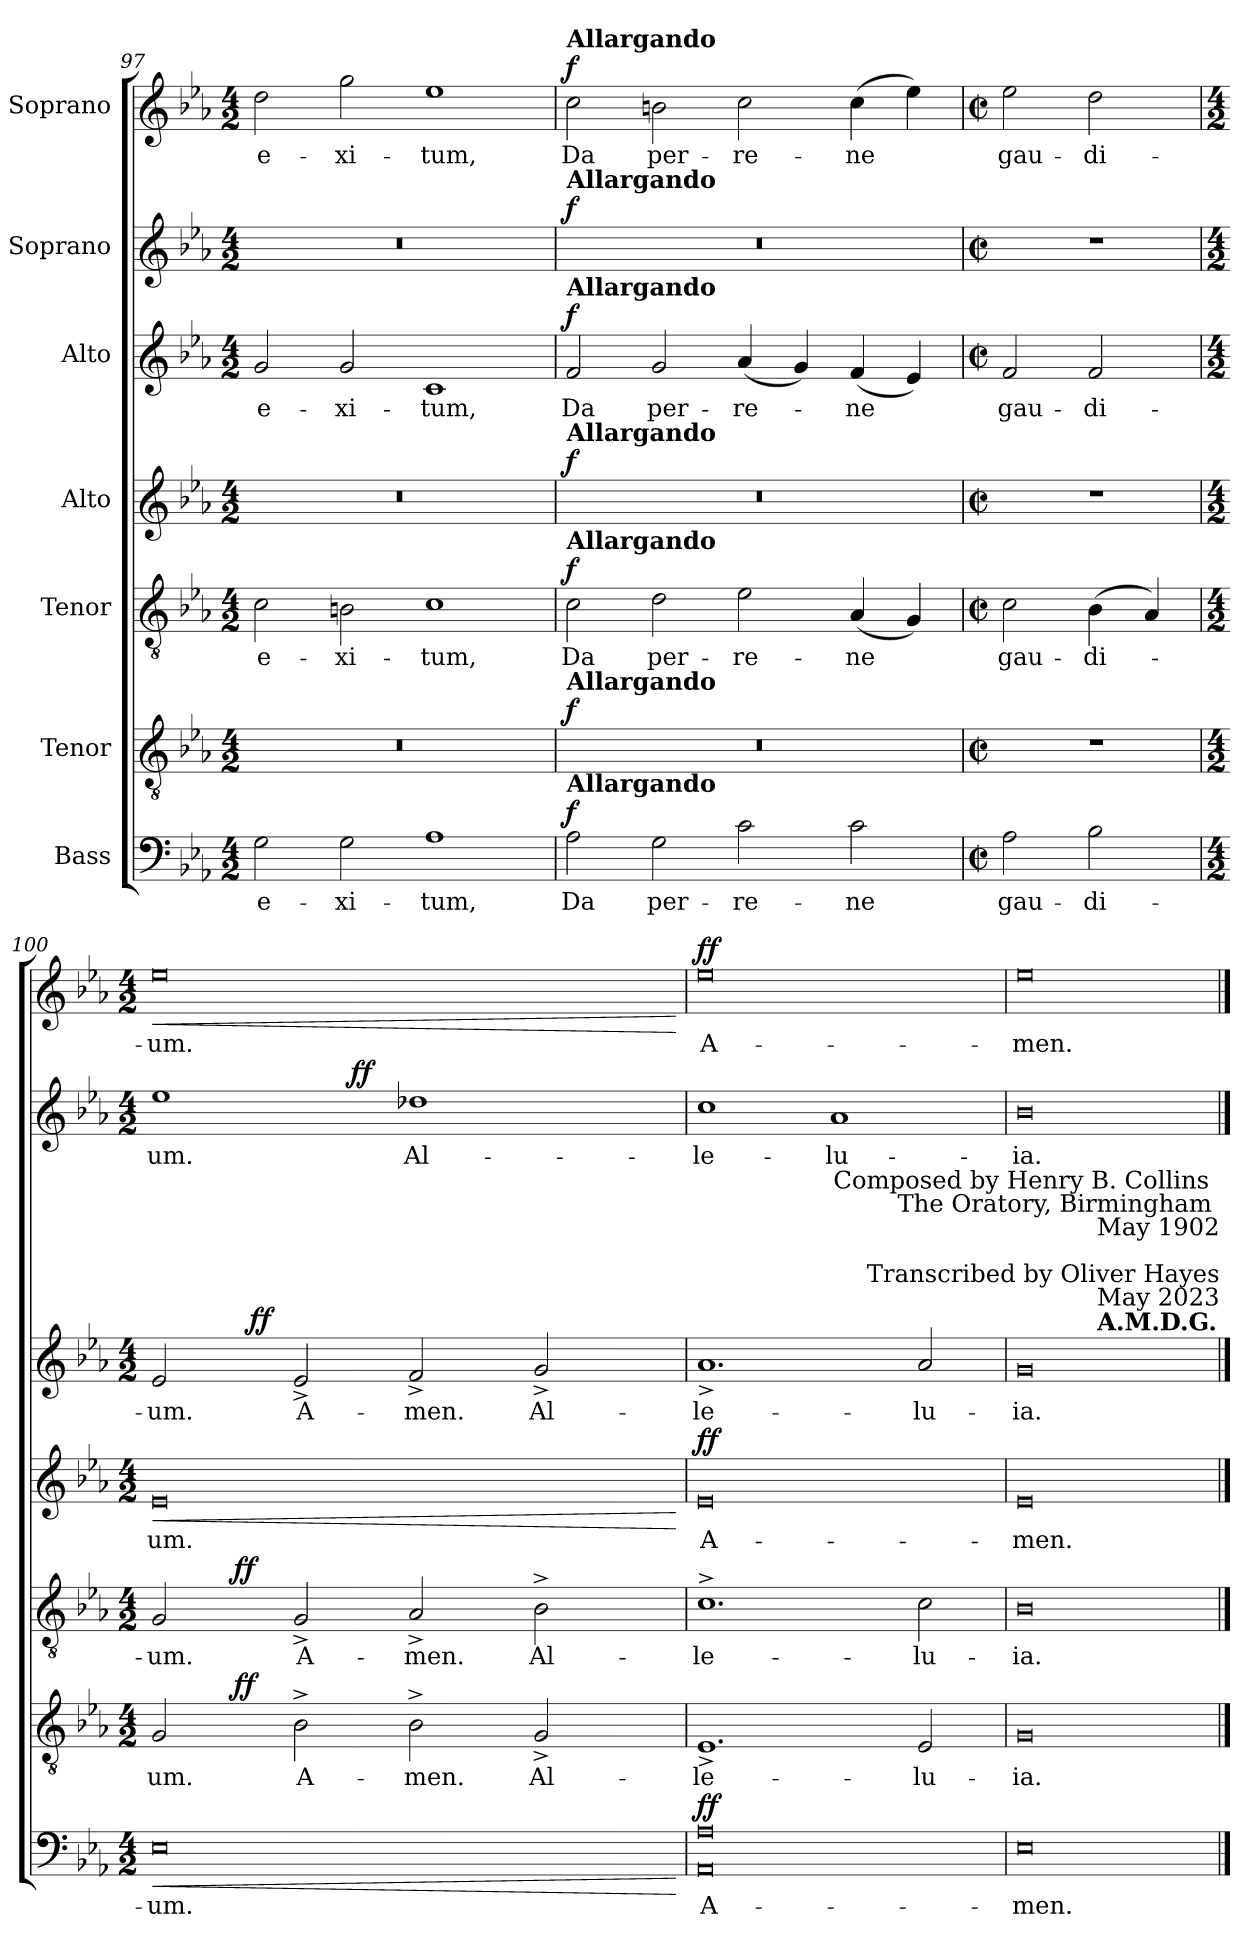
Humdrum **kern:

**kern	**text	**dynam	**kern	**text	**dynam	**kern	**text	**dynam	**kern	**text	**dynam	**kern	**text	**dynam	**kern	**text	**dynam	**kern	**text	**dynam
*part7	*part7	*part7	*part6	*part6	*part6	*part5	*part5	*part5	*part4	*part4	*part4	*part3	*part3	*part3	*part2	*part2	*part2	*part1	*part1	*part1
*staff7	*staff7	*staff7	*staff6	*staff6	*staff6	*staff5	*staff5	*staff5	*staff4	*staff4	*staff4	*staff3	*staff3	*staff3	*staff2	*staff2	*staff2	*staff1	*staff1	*staff1
*I"Bass	*	*	*I"Tenor	*	*	*I"Tenor	*	*	*I"Alto	*	*	*I"Alto	*	*	*I"Soprano	*	*	*I"Soprano	*	*
*clefF4	*	*	*clefGv2	*	*	*clefGv2	*	*	*clefG2	*	*	*clefG2	*	*	*clefG2	*	*	*clefG2	*	*
*k[b-e-a-]	*	*	*k[b-e-a-]	*	*	*k[b-e-a-]	*	*	*k[b-e-a-]	*	*	*k[b-e-a-]	*	*	*k[b-e-a-]	*	*	*k[b-e-a-]	*	*
*E-:	*	*	*E-:	*	*	*E-:	*	*	*E-:	*	*	*E-:	*	*	*E-:	*	*	*E-:	*	*
*M4/2	*	*	*M4/2	*	*	*M4/2	*	*	*M4/2	*	*	*M4/2	*	*	*M4/2	*	*	*M4/2	*	*
=97	=97	=97	=97	=97	=97	=97	=97	=97	=97	=97	=97	=97	=97	=97	=97	=97	=97	=97	=97	=97
!	!LO:LY:b	!	!	!	!	!	!LO:LY:b	!	!	!	!	!	!LO:LY:b	!	!	!	!	!	!LO:LY:b	!
2G\	e-	.	0r	.	.	2c\	e-	.	0r	.	.	2g/	e-	.	0r	.	.	2dd\	e-	.
!	!LO:LY:b	!	!	!	!	!	!LO:LY:b	!	!	!	!	!	!LO:LY:b	!	!	!	!	!	!LO:LY:b	!
2G\	-xi-	.	.	.	.	2Bn\	-xi-	.	.	.	.	2g/	-xi-	.	.	.	.	2gg\	-xi-	.
!	!LO:LY:b	!	!	!	!	!	!LO:LY:b	!	!	!	!	!	!LO:LY:b	!	!	!	!	!	!LO:LY:b	!
1A-	-tum,	.	.	.	.	1c	-tum,	.	.	.	.	1c	-tum,	.	.	.	.	1ee-	-tum,	.
=98	=98	=98	=98	=98	=98	=98	=98	=98	=98	=98	=98	=98	=98	=98	=98	=98	=98	=98	=98	=98
!	!	!	!	!	!	!	!	!	!	!	!	!	!	!	!	!	!	!LO:TX:a:B:t=Allargando	!	!
!	!	!	!	!	!	!	!	!	!	!	!	!	!	!	!LO:TX:a:B:t=Allargando	!	!	!	!	!
!	!	!	!	!	!	!	!	!	!	!	!	!LO:TX:a:B:t=Allargando	!	!	!	!	!	!	!	!
!	!	!	!	!	!	!	!	!	!LO:TX:a:B:t=Allargando	!	!	!	!	!	!	!	!	!	!	!
!	!	!	!	!	!	!LO:TX:a:B:t=Allargando	!	!	!	!	!	!	!	!	!	!	!	!	!	!
!	!	!	!LO:TX:a:B:t=Allargando	!	!	!	!	!	!	!	!	!	!	!	!	!	!	!	!	!
!LO:TX:a:B:t=Allargando	!	!	!	!	!	!	!	!	!	!	!	!	!	!	!	!	!	!	!	!
!	!LO:LY:b	!LO:DY:b	!	!	!LO:DY:b	!	!LO:LY:b	!LO:DY:b	!	!	!LO:DY:b	!	!LO:LY:b	!LO:DY:b	!	!	!LO:DY:b	!	!LO:LY:b	!LO:DY:b
2A-\	Da	f	0r	.	f	2c\	Da	f	0r	.	f	2f/	Da	f	0r	.	f	2cc\	Da	f
!	!LO:LY:b	!	!	!	!	!	!LO:LY:b	!	!	!	!	!	!LO:LY:b	!	!	!	!	!	!LO:LY:b	!
2G\	per-	.	.	.	.	2d\	per-	.	.	.	.	2g/	per-	.	.	.	.	2bn\	per-	.
!	!LO:LY:b	!	!	!	!	!	!LO:LY:b	!	!	!	!	!	!LO:LY:b	!	!	!	!	!	!LO:LY:b	!
2c\	-re-	.	.	.	.	2e-\	-re-	.	.	.	.	(<4a-/	-re-	.	.	.	.	2cc\	-re-	.
.	.	.	.	.	.	.	.	.	.	.	.	4g/)	.	.	.	.	.	.	.	.
!	!LO:LY:b	!	!	!	!	!	!LO:LY:b	!	!	!	!	!	!LO:LY:b	!	!	!	!	!	!LO:LY:b	!
2c\	-ne	.	.	.	.	(<4A-/	-ne	.	.	.	.	(<4f/	-ne	.	.	.	.	(>4cc\	-ne	.
.	.	.	.	.	.	4G/)	.	.	.	.	.	4e-/)	.	.	.	.	.	4ee-\)	.	.
!!LO:LB:g=z
=99	=99	=99	=99	=99	=99	=99	=99	=99	=99	=99	=99	=99	=99	=99	=99	=99	=99	=99	=99	=99
*M2/2	*	*	*M2/2	*	*	*M2/2	*	*	*M2/2	*	*	*M2/2	*	*	*M2/2	*	*	*M2/2	*	*
*met(c|)	*	*	*met(c|)	*	*	*met(c|)	*	*	*met(c|)	*	*	*met(c|)	*	*	*met(c|)	*	*	*met(c|)	*	*
!	!LO:LY:b	!	!	!	!	!	!LO:LY:b	!	!	!	!	!	!LO:LY:b	!	!	!	!	!	!LO:LY:b	!
2A-\	gau-	.	1r	.	.	2c\	gau-	.	1r	.	.	2f/	gau-	.	1r	.	.	2ee-\	gau-	.
!	!LO:LY:b	!	!	!	!	!	!LO:LY:b	!	!	!	!	!	!LO:LY:b	!	!	!	!	!	!LO:LY:b	!
2B-\	-di-	.	.	.	.	(>4B-\	-di-	.	.	.	.	2f/	-di-	.	.	.	.	2dd\	-di-	.
.	.	.	.	.	.	4A-/)	.	.	.	.	.	.	.	.	.	.	.	.	.	.
=100	=100	=100	=100	=100	=100	=100	=100	=100	=100	=100	=100	=100	=100	=100	=100	=100	=100	=100	=100	=100
*M4/2	*	*	*M4/2	*	*	*M4/2	*	*	*M4/2	*	*	*M4/2	*	*	*M4/2	*	*	*M4/2	*	*
!	!LO:LY:b	!LO:HP:b	!	!LO:LY:b	!	!	!LO:LY:b	!	!	!LO:LY:b	!LO:HP:b	!	!LO:LY:b	!	!	!LO:LY:b	!	!	!LO:LY:b	!LO:HP:b
*	*	*	*^	*	*	*^	*	*	*	*	*	*^	*	*	*^	*	*	*	*	*
0E-	-um.	<	2G/	4ryy	um.	.	2G/	4ryy	-um.	.	0e-	um.	<	2e-/	4ryy	-um.	.	1ee-	2.ryy	um.	.	0ee-	-um.	<
.	.	.	.	16ryy	.	.	.	16ryy	.	.	.	.	.	.	16.ryy	.	.	.	.	.	.	.	.	.
!	!	!	!	!	!	!LO:DY:b	!	!	!	!LO:DY:b	!	!	!	!	!	!	!	!	!	!	!	!	!	!
.	.	.	.	1ryy	.	ff	.	1ryy	.	ff	.	.	.	.	.	.	.	.	.	.	.	.	.	.
!	!	!	!	!	!	!	!	!	!	!	!	!	!	!	!	!	!LO:DY:b	!	!	!	!	!	!	!
.	.	.	.	.	.	.	.	.	.	.	.	.	.	.	1ryy	.	ff	.	.	.	.	.	.	.
!	!	!	!	!	!LO:LY:b	!	!	!	!LO:LY:b	!	!	!	!	!	!	!LO:LY:b	!	!	!	!	!	!	!	!
.	.	.	2B-^>\	.	A-	.	2G^</	.	A-	.	.	.	.	2e-^</	.	A-	.	.	.	.	.	.	.	.
!	!	!	!	!	!	!	!	!	!	!	!	!	!	!	!	!	!	!	!	!	!LO:DY:b	!	!	!
.	.	.	.	.	.	.	.	.	.	.	.	.	.	.	.	.	.	.	1ryy	.	ff	.	.	.
!	!	!	!	!	!LO:LY:b	!	!	!	!LO:LY:b	!	!	!	!	!	!	!LO:LY:b	!	!	!	!LO:LY:b	!	!	!	!
.	.	.	2B-^>\	.	-men.	.	2A-^</	.	-men.	.	.	.	.	2f^</	.	-men.	.	1dd-X	.	Al-	.	.	.	.
.	.	.	.	2ryy	.	.	.	2ryy	.	.	.	.	.	.	.	.	.	.	.	.	.	.	.	.
.	.	.	.	.	.	.	.	.	.	.	.	.	.	.	2ryy	.	.	.	.	.	.	.	.	.
!	!	!	!	!	!LO:LY:b	!	!	!	!LO:LY:b	!	!	!	!	!	!	!LO:LY:b	!	!	!	!	!	!	!	!
.	.	.	2G^</	.	Al-	.	2B-^>\	.	Al-	.	.	.	.	2g^</	.	Al-	.	.	.	.	.	.	.	.
.	.	.	.	.	.	.	.	.	.	.	.	.	.	.	.	.	.	.	4ryy	.	.	.	.	.
.	.	.	.	8.ryy	.	.	.	8.ryy	.	.	.	.	.	.	.	.	.	.	.	.	.	.	.	.
.	.	.	.	.	.	.	.	.	.	.	.	.	.	.	8ryy	.	.	.	.	.	.	.	.	.
.	.	.	.	.	.	.	.	.	.	.	.	.	.	.	32ryy	.	.	.	.	.	.	.	.	.
.	.	[	.	.	.	.	.	.	.	.	.	.	[	.	.	.	.	.	.	.	.	.	.	[
=101	=101	=101	=101	=101	=101	=101	=101	=101	=101	=101	=101	=101	=101	=101	=101	=101	=101	=101	=101	=101	=101	=101	=101	=101
!	!LO:LY:b	!LO:DY:b	!	!	!LO:LY:b	!	!	!	!LO:LY:b	!	!	!LO:LY:b	!LO:DY:b	!	!	!LO:LY:b	!	!	!	!LO:LY:b	!	!	!LO:LY:b	!LO:DY:b
*	*	*	*v	*v	*	*	*	*	*	*	*	*	*	*v	*v	*	*	*v	*v	*	*	*	*	*
*	*	*	*	*	*	*v	*v	*	*	*	*	*	*	*	*	*	*	*	*	*	*
0AA- 0A-	A-	ff	1.E-^<	-le-	.	1.c^>	-le-	.	0e-	A-	ff	1.a-^<	-le-	.	1cc	-le-	.	0ee-	A-	ff
!	!	!	!	!	!	!	!	!	!	!	!	!	!	!	!	!LO:LY:b	!	!	!	!
.	.	.	.	.	.	.	.	.	.	.	.	.	.	.	1a-	-lu-	.	.	.	.
!	!	!	!	!LO:LY:b	!	!	!LO:LY:b	!	!	!	!	!	!LO:LY:b	!	!	!	!	!	!	!
.	.	.	2E-/	-lu-	.	2c\	-lu-	.	.	.	.	2a-/	-lu-	.	.	.	.	.	.	.
=102	=102	=102	=102	=102	=102	=102	=102	=102	=102	=102	=102	=102	=102	=102	=102	=102	=102	=102	=102	=102
!	!LO:LY:b	!	!	!LO:LY:b	!	!	!LO:LY:b	!	!	!LO:LY:b	!	!	!LO:LY:b	!	!	!LO:LY:b	!	!	!LO:LY:b	!
0E-	-men.	.	0G	-ia.	.	0B-	-ia.	.	0e-	-men.	.	0g	-ia.	.	0b-	-ia.	.	0ee-	-men.	.
!	!	!	!	!	!	!	!	!	!	!	!	!LO:TX:a:B:t=A.M.D.G.	!	!	!	!	!	!	!	!
!	!	!	!	!	!	!	!	!	!	!	!	!LO:TX:t=Composed by Henry B. Collins \nThe Oratory, Birmingham \nMay 1902\n\nTranscribed by Oliver Hayes\nMay 2023	!	!	!	!	!	!	!	!
==	==	==	==	==	==	==	==	==	==	==	==	==	==	==	==	==	==	==	==	==
*-	*-	*-	*-	*-	*-	*-	*-	*-	*-	*-	*-	*-	*-	*-	*-	*-	*-	*-	*-	*-
